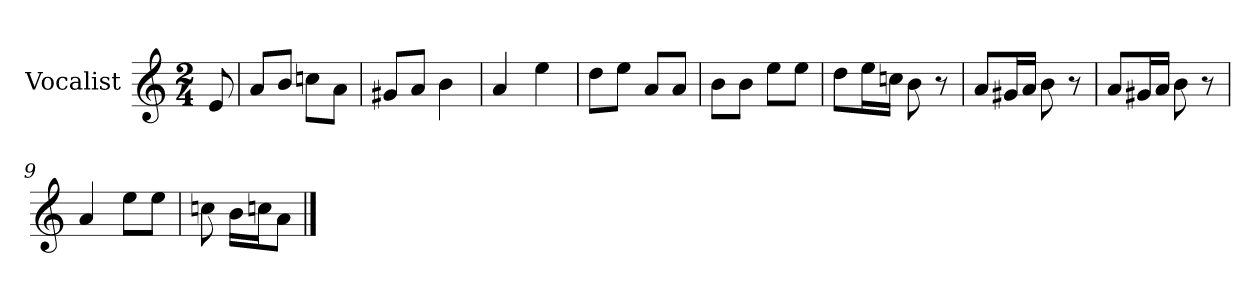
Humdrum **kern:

**kern
*part1
*staff1
*I"Vocalist
*k[]
*a:
*M2/4
=
8e
=1
8aL
8bJ
8ccnL
8aJ
=2
8g#XL
8aJ
4b
=3
4a
4ee
=4
8ddL
8eeJ
8aL
8aJ
=5
8bL
8bJ
8eeL
8eeJ
=6
8ddL
16eeL
16ccnJJ
8b
8r
=7
8aL
16g#XL
16aJJ
8b
8r
=8
8aL
16g#XL
16aJJ
8b
8r
=9
4a
8eeL
8eeJ
=10
8ccn
16bLL
16ccnJ
8aJ
==
*-
